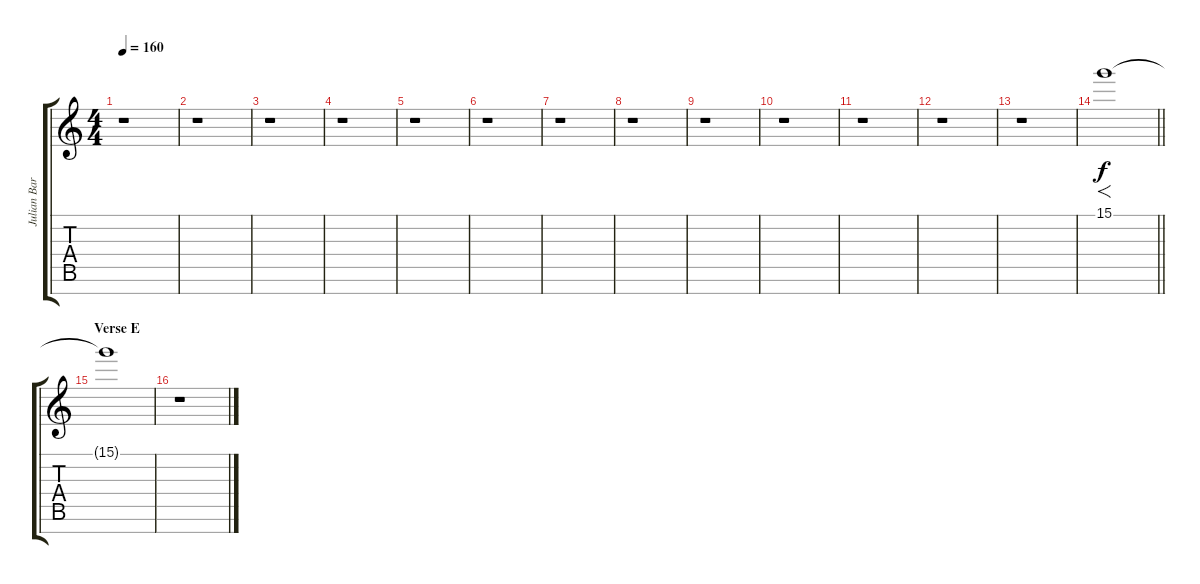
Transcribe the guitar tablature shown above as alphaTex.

\track ("Julian Barrett" "Julian Bar") {instrument overdrivenguitar}
\staff {score tabs}
\tuning (E4 B3 G3 D3 A2 E2 B1) {hide}
\ts (4 4)
\tempo 160
\clef g2
\ks c
r.1{dy mf} |
r.1 |
r.1 |
r.1 |
r.1 |
r.1 |
r.1 |
r.1 |
r.1 |
r.1 |
r.1 |
r.1 |
r.1 |
\barLineRight lightlight
15.1.1{f dy f instrument fx6goblins} |
\section ("" "Verse E")
15.1{t}.1 |
r.1
